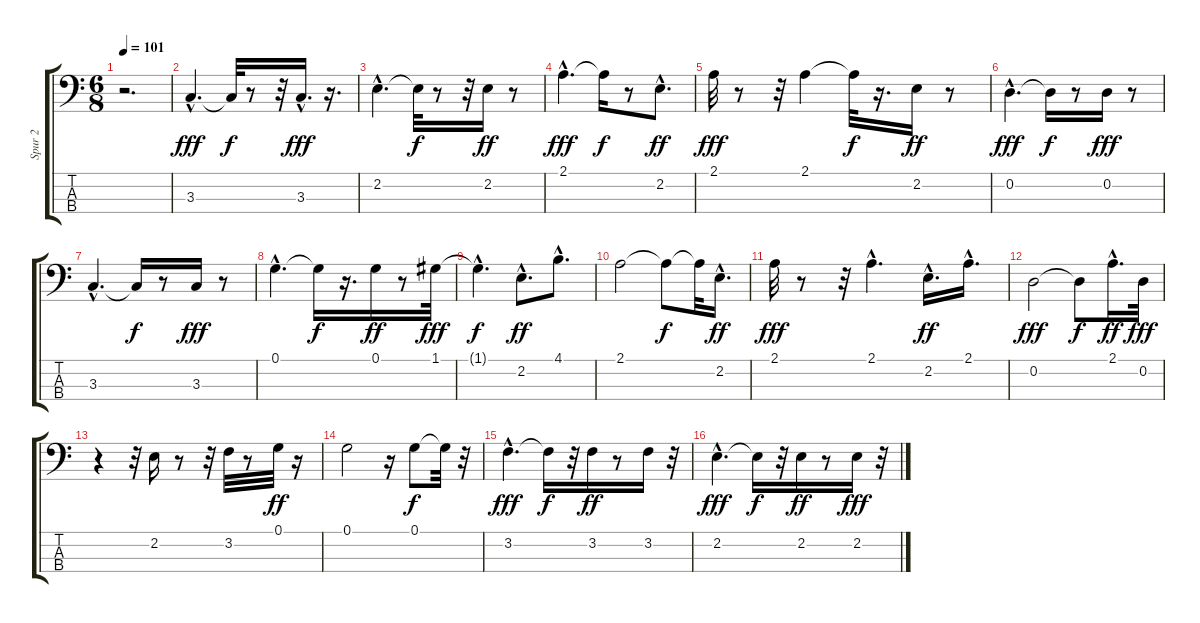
\track ("Spur 2" "Spur 2") {instrument electricbassfinger}
\staff {score tabs}
\tuning (G2 D2 A1 E1) {hide}
\ts (6 8)
\tempo 101
\clef f4
\ks c
r.2{d dy fff instrument electricbassfinger} |
3.3{hac}.4{d} 3.3{t}.32{dy f} r.8 r.32 3.3{hac}.16{d dy fff} r.16{d} |
2.2{hac}.4{d} 2.2{t}.32{dy f} r.8 r.32 2.2.16{dy ff} r.8 |
2.1{hac}.4{d dy fff} 2.1{t}.16{dy f} r.8 2.2{hac}.8{d dy ff} |
2.1.32{dy fff} r.8 r.32 2.1.4 2.1{t}.32{dy f} r.16{d} 2.2.16{dy ff} r.8 |
0.2{hac}.4{d dy fff} 0.2{t}.16{dy f} r.8 0.2.16{dy fff} r.8 |
3.3{hac}.4{d} 3.3{t}.16{dy f} r.8 3.3.16{dy fff} r.8 |
0.1{hac}.4{d} 0.1{t}.16{dy f} r.16{d} 0.1.16{dy ff} r.8 1.1.32{dy fff} |
1.1{hac t}.4{d dy f} 2.2{hac}.8{d dy ff} 4.1{hac}.8{d} |
2.1.2 2.1{t}.8{dy f} 2.1{t}.32 2.2{hac}.16{d dy ff} |
2.1.32{dy fff} r.8 r.32 2.1{hac}.4{d} 2.2{hac}.16{d dy ff} 2.1{hac}.16{d} |
0.2.2{dy fff} 0.2{t}.8{dy f} 2.1{hac}.16{d dy ff} 0.2.32{dy fff} |
r.4 r.32 2.2.16 r.8 r.32 3.2.32 r.8 0.1.32{dy ff} r.16 |
0.1.2 r.16 0.1.8{dy f} 0.1{t}.32 r.32 |
3.2{hac}.4{d dy fff} 3.2{t}.16{dy f} r.32 3.2.16{dy ff} r.8 3.2.16 r.32 |
2.2{hac}.4{d dy fff} 2.2{t}.16{dy f} r.32 2.2.16{dy ff} r.8 2.2.16{dy fff} r.32
